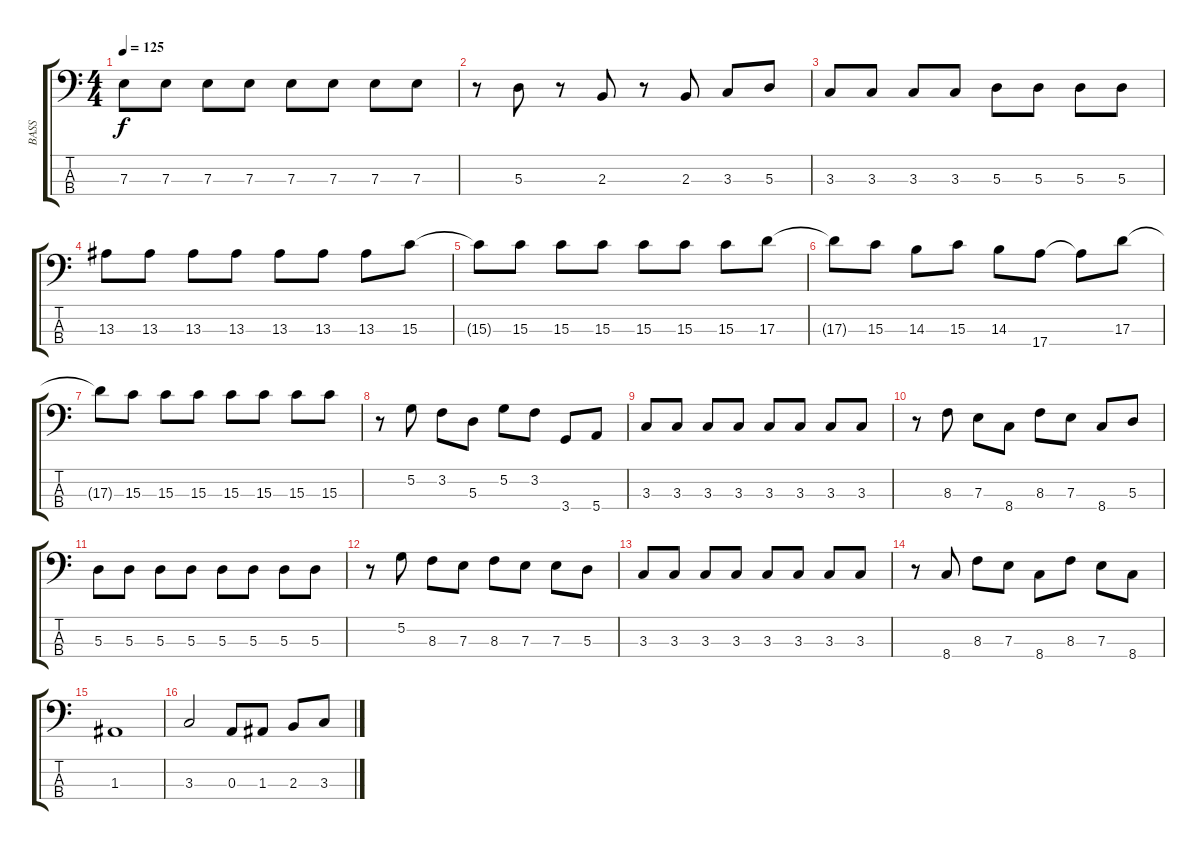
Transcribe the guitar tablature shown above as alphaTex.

\track ("BASS" "BASS") {instrument electricbassfinger}
\staff {score tabs}
\tuning (G2 D2 A1 E1) {hide}
\ts (4 4)
\tempo 125
\clef f4
\ks c
7.3.8{dy f} 7.3.8 7.3.8 7.3.8 7.3.8 7.3.8 7.3.8 7.3.8 |
r.8 5.3.8 r.8 2.3.8 r.8 2.3.8 3.3.8 5.3.8 |
3.3.8 3.3.8 3.3.8 3.3.8 5.3.8 5.3.8 5.3.8 5.3.8 |
13.3.8 13.3.8 13.3.8 13.3.8 13.3.8 13.3.8 13.3.8 15.3.8 |
15.3{t}.8 15.3.8 15.3.8 15.3.8 15.3.8 15.3.8 15.3.8 17.3.8 |
17.3{t}.8 15.3.8 14.3.8 15.3.8 14.3.8 17.4.8 17.4{t}.8 17.3.8 |
17.3{t}.8 15.3.8 15.3.8 15.3.8 15.3.8 15.3.8 15.3.8 15.3.8 |
r.8 5.2.8 3.2.8 5.3.8 5.2.8 3.2.8 3.4.8 5.4.8 |
3.3.8 3.3.8 3.3.8 3.3.8 3.3.8 3.3.8 3.3.8 3.3.8 |
r.8 8.3.8 7.3.8 8.4.8 8.3.8 7.3.8 8.4.8 5.3.8 |
5.3.8 5.3.8 5.3.8 5.3.8 5.3.8 5.3.8 5.3.8 5.3.8 |
r.8 5.2.8 8.3.8 7.3.8 8.3.8 7.3.8 7.3.8 5.3.8 |
3.3.8 3.3.8 3.3.8 3.3.8 3.3.8 3.3.8 3.3.8 3.3.8 |
r.8 8.4.8 8.3.8 7.3.8 8.4.8 8.3.8 7.3.8 8.4.8 |
1.3.1 |
3.3.2 0.3.8 1.3.8 2.3.8 3.3.8
